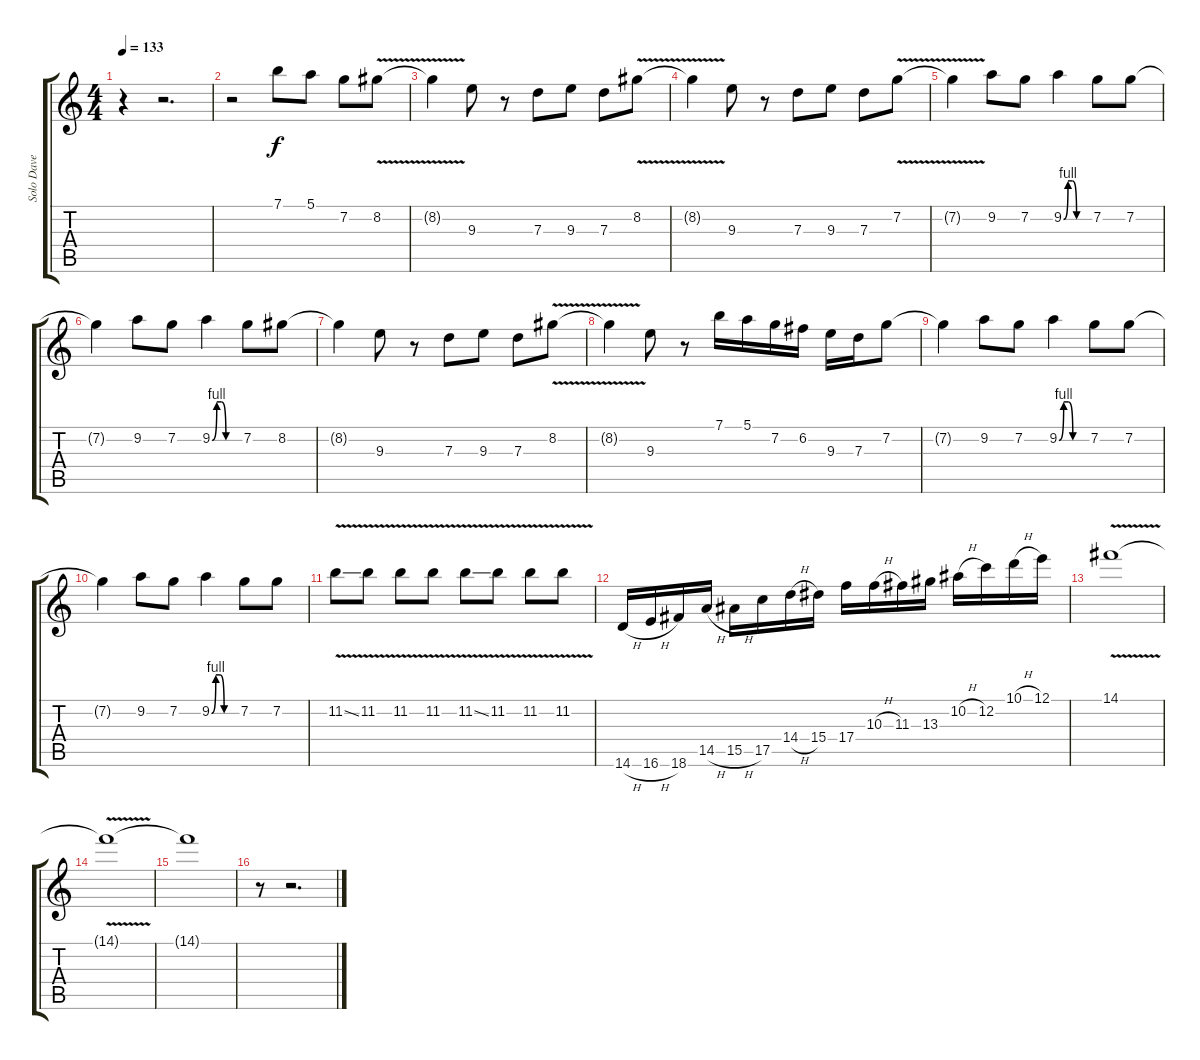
\track ("Solo Dave Young" "Solo Dave ") {instrument distortionguitar}
\staff {score tabs}
\tuning (E4 C4 G3 C3 G2 C2) {hide}
\ts (4 4)
\tempo 133
\clef g2
\ks c
r.4{txt "" dy f} r.2{d txt ""} |
r.2{txt ""} 7.1.8{txt ""} 5.1.8{txt ""} 7.2.8{txt ""} 8.2{v}.8{txt ""} |
8.2{t}.4{txt ""} 9.3.8{txt ""} r.8{txt ""} 7.3.8{txt ""} 9.3.8{txt ""} 7.3.8{txt ""} 8.2{v}.8{txt ""} |
8.2{t}.4{txt ""} 9.3.8{txt ""} r.8{txt ""} 7.3.8{txt ""} 9.3.8{txt ""} 7.3.8{txt ""} 7.2{v}.8{txt ""} |
7.2{t}.4{txt ""} 9.2.8{txt ""} 7.2.8{txt ""} 9.2{be (custom 0 0 10 4 20 4 30 0 60 0)}.4{txt ""} 7.2.8{txt ""} 7.2.8{txt ""} |
7.2{t}.4{txt ""} 9.2.8{txt ""} 7.2.8{txt ""} 9.2{be (custom 0 0 10 4 20 4 30 0 60 0)}.4{txt ""} 7.2.8{txt ""} 8.2.8{txt ""} |
8.2{t}.4{txt ""} 9.3.8{txt ""} r.8{txt ""} 7.3.8{txt ""} 9.3.8{txt ""} 7.3.8{txt ""} 8.2{v}.8{txt ""} |
8.2{t}.4{txt ""} 9.3.8{txt ""} r.8{txt ""} 7.1.16{txt ""} 5.1.16{txt ""} 7.2.16{txt ""} 6.2.16{txt ""} 9.3.16{txt ""} 7.3.16{txt ""} 7.2.8{txt ""} |
7.2{t}.4{txt ""} 9.2.8{txt ""} 7.2.8{txt ""} 9.2{be (custom 0 0 10 4 20 4 30 0 60 0)}.4{txt ""} 7.2.8{txt ""} 7.2.8{txt ""} |
7.2{t}.4{txt ""} 9.2.8{txt ""} 7.2.8{txt ""} 9.2{be (custom 0 0 10 4 20 4 30 0 60 0)}.4{txt ""} 7.2.8{txt ""} 7.2.8{txt ""} |
11.2{v ss}.8{txt ""} 11.2{v}.8{txt ""} 11.2{v}.8{txt ""} 11.2{v}.8{txt ""} 11.2{v ss}.8{txt ""} 11.2{v}.8{txt ""} 11.2{v}.8{txt ""} 11.2{v}.8{txt ""} |
14.6{h}.16{txt ""} 16.6{h}.16{txt ""} 18.6.16{txt ""} 14.5{h}.16{txt ""} 15.5{h}.16{txt ""} 17.5.16{txt ""} 14.4{h}.16{txt ""} 15.4.16{txt ""} 17.4.16{txt ""} 10.3{h}.16{txt ""} 11.3.16{txt ""} 13.3.16{txt ""} 10.2{h}.16{txt ""} 12.2.16{txt ""} 10.1{h}.16{txt ""} 12.1.16{txt ""} |
14.1{v}.1{txt ""} |
14.1{t}.1{txt ""} |
14.1{t}.1{txt ""} |
r.8{txt ""} r.2{d txt ""}
